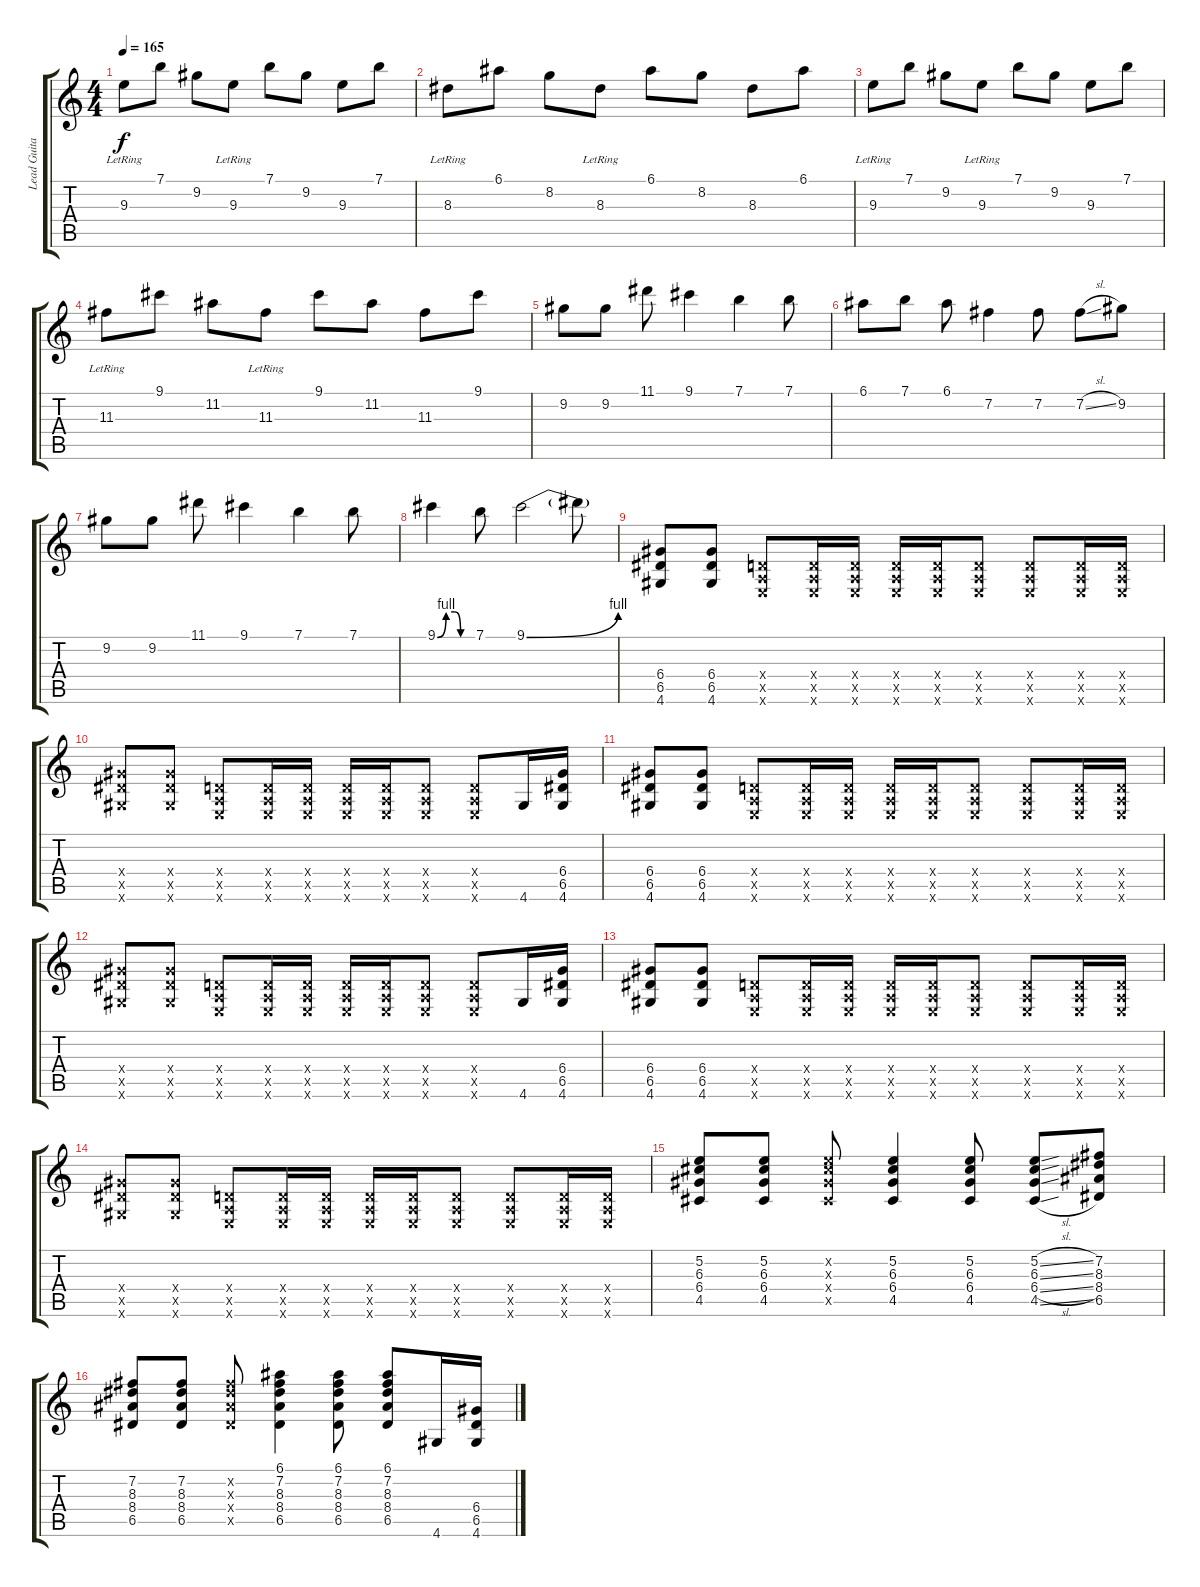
\track ("Lead Guitar" "Lead Guita") {instrument overdrivenguitar}
\staff {score tabs}
\tuning (E4 B3 G3 D3 A2 E2) {hide}
\ts (4 4)
\tempo 165
\clef g2
\ks c
9.3{lr}.8{dy f} 7.1.8 9.2.8 9.3{lr}.8 7.1.8 9.2.8 9.3.8 7.1.8 |
8.3{lr}.8 6.1.8 8.2.8 8.3{lr}.8 6.1.8 8.2.8 8.3.8 6.1.8 |
9.3{lr}.8 7.1.8 9.2.8 9.3{lr}.8 7.1.8 9.2.8 9.3.8 7.1.8 |
11.3{lr}.8 9.1.8 11.2.8 11.3{lr}.8 9.1.8 11.2.8 11.3.8 9.1.8 |
9.2.8 9.2.8 11.1.8 9.1.4 7.1.4 7.1.8 |
6.1.8 7.1.8 6.1.8 7.2.4 7.2.8 7.2{sl}.8 9.2.8 |
9.2.8 9.2.8 11.1.8 9.1.4 7.1.4 7.1.8 |
9.1{be (custom 0 0 15 4 30 4 40 0 60 0)}.4 7.1.8 9.1{be (bend 0 0 60 4)}.2 9.1{t}.8 |
(6.4 6.5 4.6).8 (6.4 6.5 4.6).8 (0.4{x} 0.5{x} 0.6{x}).8 (0.4{x} 0.5{x} 0.6{x}).16 (0.4{x} 0.5{x} 0.6{x}).16 (0.4{x} 0.5{x} 0.6{x}).16 (0.4{x} 0.5{x} 0.6{x}).16 (0.4{x} 0.5{x} 0.6{x}).8 (0.4{x} 0.5{x} 0.6{x}).8 (0.4{x} 0.5{x} 0.6{x}).16 (0.4{x} 0.5{x} 0.6{x}).16 |
(6.4{x} 6.5{x} 4.6{x}).8 (6.4{x} 6.5{x} 4.6{x}).8 (0.4{x} 0.5{x} 0.6{x}).8 (0.4{x} 0.5{x} 0.6{x}).16 (0.4{x} 0.5{x} 0.6{x}).16 (0.4{x} 0.5{x} 0.6{x}).16 (0.4{x} 0.5{x} 0.6{x}).16 (0.4{x} 0.5{x} 0.6{x}).8 (0.4{x} 0.5{x} 0.6{x}).8 4.6.16 (6.4 6.5 4.6).16 |
(6.4 6.5 4.6).8 (6.4 6.5 4.6).8 (0.4{x} 0.5{x} 0.6{x}).8 (0.4{x} 0.5{x} 0.6{x}).16 (0.4{x} 0.5{x} 0.6{x}).16 (0.4{x} 0.5{x} 0.6{x}).16 (0.4{x} 0.5{x} 0.6{x}).16 (0.4{x} 0.5{x} 0.6{x}).8 (0.4{x} 0.5{x} 0.6{x}).8 (0.4{x} 0.5{x} 0.6{x}).16 (0.4{x} 0.5{x} 0.6{x}).16 |
(6.4{x} 6.5{x} 4.6{x}).8 (6.4{x} 6.5{x} 4.6{x}).8 (0.4{x} 0.5{x} 0.6{x}).8 (0.4{x} 0.5{x} 0.6{x}).16 (0.4{x} 0.5{x} 0.6{x}).16 (0.4{x} 0.5{x} 0.6{x}).16 (0.4{x} 0.5{x} 0.6{x}).16 (0.4{x} 0.5{x} 0.6{x}).8 (0.4{x} 0.5{x} 0.6{x}).8 4.6.16 (6.4 6.5 4.6).16 |
(6.4 6.5 4.6).8 (6.4 6.5 4.6).8 (0.4{x} 0.5{x} 0.6{x}).8 (0.4{x} 0.5{x} 0.6{x}).16 (0.4{x} 0.5{x} 0.6{x}).16 (0.4{x} 0.5{x} 0.6{x}).16 (0.4{x} 0.5{x} 0.6{x}).16 (0.4{x} 0.5{x} 0.6{x}).8 (0.4{x} 0.5{x} 0.6{x}).8 (0.4{x} 0.5{x} 0.6{x}).16 (0.4{x} 0.5{x} 0.6{x}).16 |
(6.4{x} 6.5{x} 4.6{x}).8 (6.4{x} 6.5{x} 4.6{x}).8 (0.4{x} 0.5{x} 0.6{x}).8 (0.4{x} 0.5{x} 0.6{x}).16 (0.4{x} 0.5{x} 0.6{x}).16 (0.4{x} 0.5{x} 0.6{x}).16 (0.4{x} 0.5{x} 0.6{x}).16 (0.4{x} 0.5{x} 0.6{x}).8 (0.4{x} 0.5{x} 0.6{x}).8 (0.4{x} 0.5{x} 0.6{x}).16 (0.4{x} 0.5{x} 0.6{x}).16 |
(5.2 6.3 6.4 4.5).8 (5.2 6.3 6.4 4.5).8 (5.2{x} 6.3{x} 6.4{x} 4.5{x}).8 (5.2 6.3 6.4 4.5).4 (5.2 6.3 6.4 4.5).8 (5.2{sl} 6.3{sl} 6.4{sl} 4.5{sl}).8 (7.2 8.3 8.4 6.5).8 |
(7.2 8.3 8.4 6.5).8 (7.2 8.3 8.4 6.5).8 (7.2{x} 8.3{x} 8.4{x} 6.5{x}).8 (6.1 7.2 8.3 8.4 6.5).4 (6.1 7.2 8.3 8.4 6.5).8 (6.1 7.2 8.3 8.4 6.5).8 4.6.16 (6.4 6.5 4.6).16
